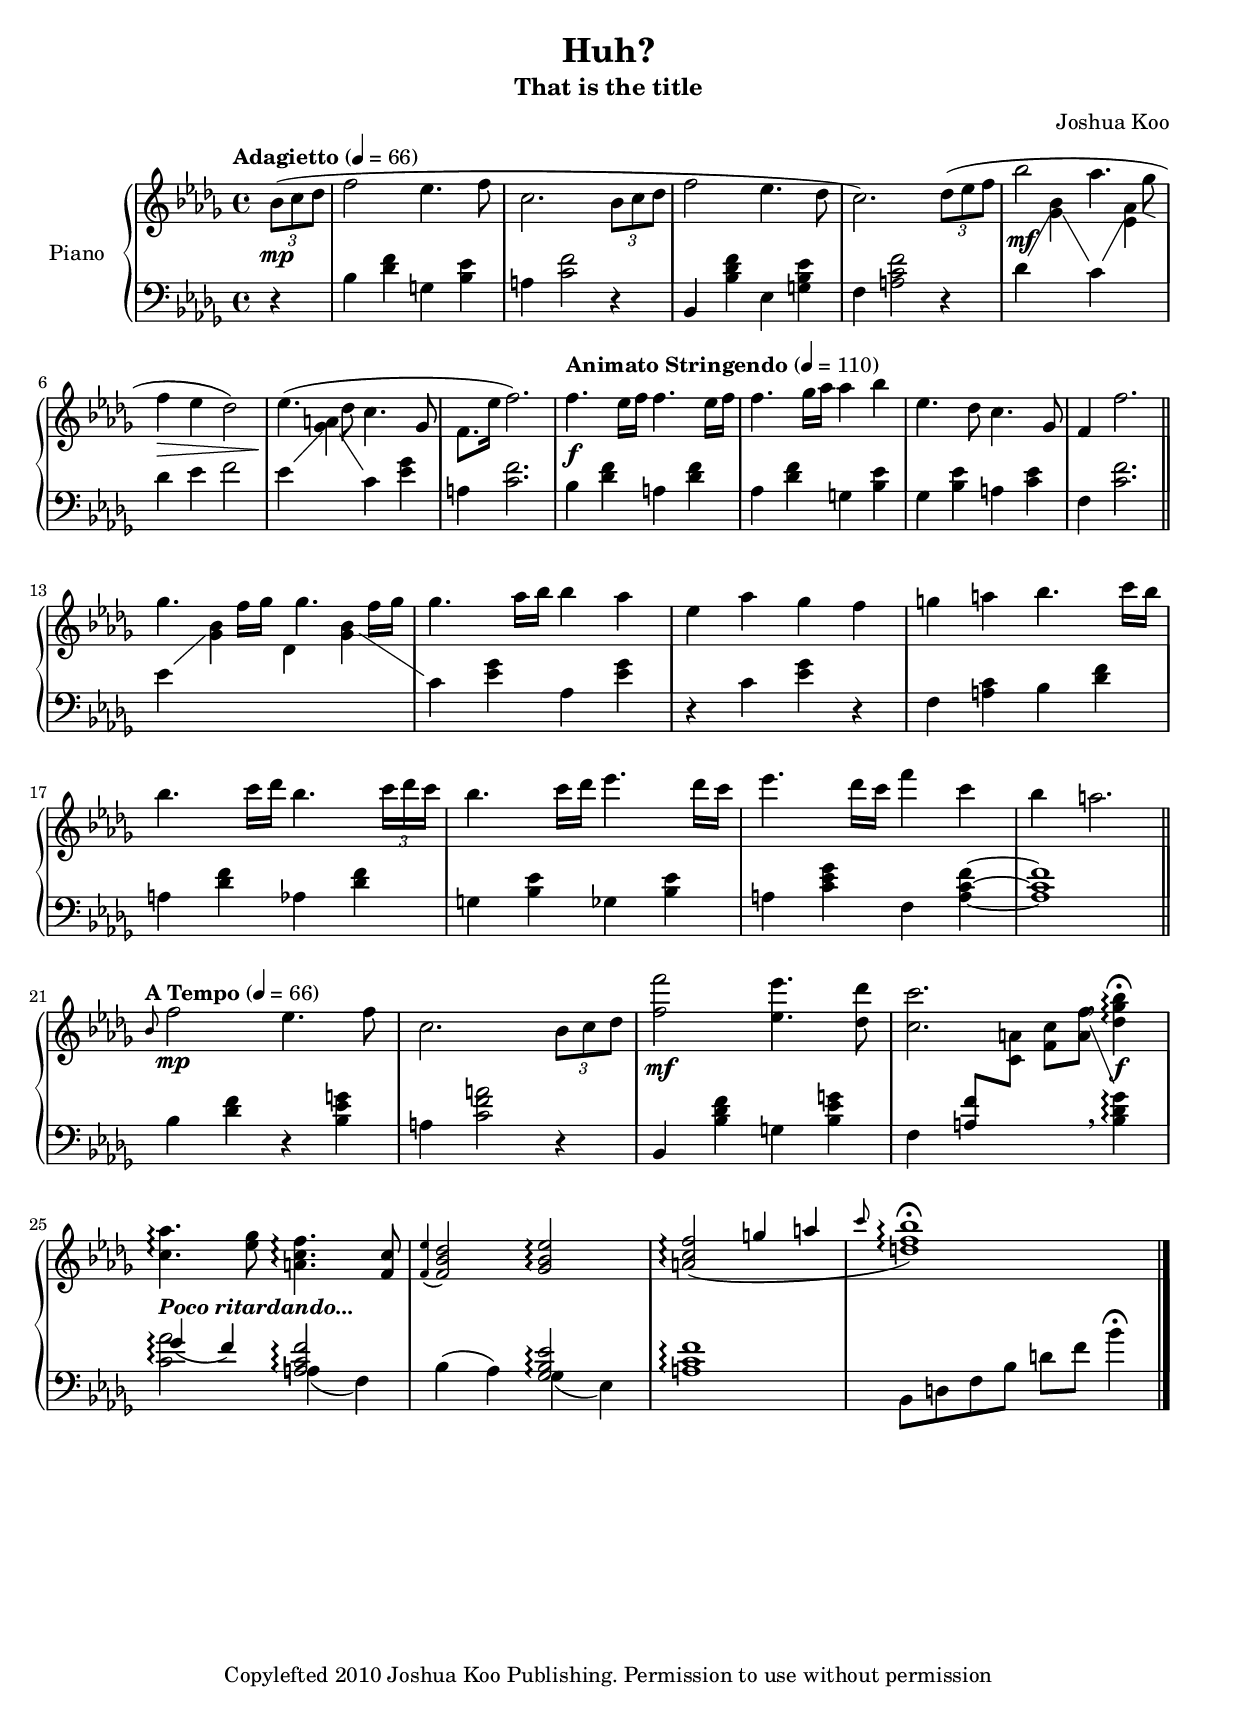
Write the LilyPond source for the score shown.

%=============================================
%   created by MuseScore Version: 0.9.6
%   Then edit by Joshua Koo zz85nus @ gmail.com
%          Tuesday, 23 February, 2010
%=============================================

\version "2.12.0"



#(set-default-paper-size "a4")

#(ly:set-option 'point-and-click #f)

\paper {
  line-width    = 190\mm
  left-margin   = 8\mm
  top-margin    = 8\mm
  bottom-margin = 8\mm
  %%indent = 0 \mm 
  %%set to ##t if your score is less than one page: 
  ragged-last-bottom = ##t 
  ragged-bottom = ##f  
  %% in orchestral scores you probably want the two bold slashes 
  %% separating the systems: so uncomment the following line: 
  %% system-separator-markup = \slashSeparator 
  }

\header {
title = "Huh?"
subtitle = "That is the title"
composer = "Joshua Koo"
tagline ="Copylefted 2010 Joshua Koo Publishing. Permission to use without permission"
}

PianoTreble = \relative c'{
    \set Staff.instrumentName = #""
    \set Staff.shortInstrumentName = #""
    \clef treble
    %staffkeysig
    \key des \major 
    %barkeysig: 
    \key des \major 
    %bartimesig: 
    \time 4/4 
    \partial 4
    \tempo "Adagietto" 4 = 66  \times 2/3{bes'8\mp( c des  }      | % 1
    f2 ees4. f8      | % 2
    c2. \times 2/3{bes8 c des  }      | % 3
    f2 ees4. des8      | % 4
    c2.) \times 2/3{des8( ees f  }      | % 5
    bes2\mf aes4. ges8      | % 6
    f4 \> ees des2)      | % 7
    ees4.( \! des8 c4. ges8      | % 8
    f8. ees'16 f2.)      | % 9 
    
    %4 = 110
    \tempo "Animato Stringendo" 4 = 110  f4. \f ees16 f f4. ees16 f      | % 10
    f4. ges16 aes aes4 bes      | % 11
    ees,4. des8 c4. ges8 
    |      % 12
   
   
    f4 f'2. \bar "||"      | % 13
      \break 
       \partial 4*4
    ges4. f16 ges ges4. f16 ges      | % 14
    ges4. aes16 bes bes4 aes      | % 15
    ees aes ges f      | % 16
    g a bes4. c16 bes      | % 17
    \break
    bes4. c16 des bes4. \times 2/3{c16 des c  }      | % 18
    bes4. c16 des ees4. des16 c      | % 19
    ees4. des16 c f4 c 
         | % 20
    bes4 a2.      | % 21
    \bar "||" \break
    %4 = 66
    \tempo "A Tempo" 4 = 66   \grace{\stemUp bes,8  } \stemNeutral f'2\mp ees4. f8      | % 22
    c2. \times 2/3 { bes8 c des }      | % 23
    <f f'>2\mf <ees ees'>4. <des des'>8      | % 24
    <c c'>2. \breathe \arpeggioNormal <des ges bes>4\arpeggio \fermata\f      | % 25
    \arpeggioNormal <c aes'>4. 
    \arpeggio  <ees ges>8 \arpeggioNormal <a, c f>4.\arpeggio  <f c'>8      | % 26
    \grace{\stemUp <f ees'>4( \arpeggioNormal  } <f bes des>2) \arpeggioNormal <ges bes ees>2\arpeggio      | % 27
     <a c f>2\arpeggio (  g'4 a     | % 28
    \grace{\stemUp c8 \arpeggioNormal  } \stemNeutral  <d, f bes>1\arpeggio\fermata )
     \bar "|." 
}% end of last bar in partorvoice

goup = {\change Staff=PianoUp \stemDown }
godown = { \change Staff=PianoDown \stemNeutral }


PianoBass = \relative c{
    \set Staff.instrumentName = #""
    \set Staff.shortInstrumentName = #""
    \clef bass
    
    \set followVoice = ##t 
    %%\set style = #'dotted-line
    %staffkeysig
    \key des \major 
    %barkeysig: 
    \key des \major 
    %bartimesig: 
    \time 4/4 
    \partial 4
    r4       | % 1
    bes' <des f> g, <bes ees>      | % 2
    a <c f>2 r4      | % 3
    bes, <bes' des f> ees, <g bes ees>      | % 4
    f <a c f>2 r4      | % 5 
    
    des  \goup <ges bes> \godown c, \goup <ees aes> \godown     | % 6
    des ees f2      | % 7
    ees4 \goup <ges a> \godown c, <ees ges>      | % 8
    a, <c f>2.      | % 9
    bes4 <des f> a <des f>      | % 10
    aes <des f> g, <bes ees>      | % 11
    ges <bes ees> a <c ees> 
         | % 12
    
         f,4 <c' f>2.  \bar "||"     | % 13
         \partial 4*4
         
        
    ees4  \goup <ges bes> des <ges bes>      | % 14
    \godown
    c, <ees ges> aes, <ees' ges>      | % 15
    r c <ees ges> r      | % 16
    f, <a c> bes <des f>      | % 17
    a <des f> aes <des f>      | % 18
    g, <bes ees> ges <bes ees>      | % 19
    a <c ees ges> f, <a c f>~ 
       | % 20
    <a c f>1        | % 21
    
    bes4 <des f> r <bes ees g>      | % 22
    a <c f a>2 r4      | % 23
    bes, <bes' des f> g <bes ees g>      | % 24
    
    \set followVoice = ##f
    f <a f'>8  \goup <c a'> <f c'> <a f'> \breathe \set followVoice = ##t \godown  \arpeggioNormal <bes, des ges>4\arpeggio       | % 25
    <<  \voiceOne \stemDown <c aes'>2\arpeggio ^\markup { \bold \italic "Poco ritardando..." }
    	\new Voice {   \voiceTwo  \stemUp ges'4(  f)  }
>>\oneVoice

 << \voiceOne  <a, c f>2\arpeggio \new Voice { \voiceTwo
    a4( f))}>> \oneVoice | % 26
    bes4( aes)
    << \voiceOne  <ges bes ees>2 \arpeggio  \new Voice { \voiceTwo
    ges4 ( ees)}>> \oneVoice     | % 27
     <a c f>1\arpeggio    | % 28
    bes,8 \arpeggioNormal d f bes d f bes4\fermata \bar "|." 
}% end of last bar in partorvoice


\score { 
	
	
	
    << 
        \context PianoStaff <<
        \set PianoStaff.instrumentName="Piano" 
            \context Staff = PianoUp << 
                \context Voice = PianoTreble \PianoTreble
                \set Staff.instrumentName = #""
                \set Staff.shortInstrumentName = #""
                \set PianoStaff.midiInstrument = #"acoustic grand"
            >>


            \context Staff = PianoDown << 
                \context Voice = PianoBass \PianoBass
                \set Staff.instrumentName = #""
                \set Staff.shortInstrumentName = #""
                \set PianoStaff.midiInstrument = #"acoustic grand"
            >>


        >> %end of PianoStaffA


      \set Score.skipBars = ##t
      %%\set Score.melismaBusyProperties = #'()
      %\override Score.BarNumber #'break-visibility = #end-of-line-invisible %%every bar is numbered.!!!
      %% remove previous line to get barnumbers only at beginning of system.
       #(set-accidental-style 'modern-cautionary)
      \set Score.markFormatter = #format-mark-box-letters %%boxed rehearsal-marks
       \override Score.TimeSignature #'style = #'() %%makes timesigs always numerical
      %% remove previous line to get cut-time/alla breve or common time 
      \set Score.pedalSustainStyle = #'mixed 
       %% make spanners comprise the note it end on, so that there is no doubt that this note is included.
       \override Score.TrillSpanner #'(bound-details right padding) = #-2
      \override Score.TextSpanner #'(bound-details right padding) = #-1
      %% Lilypond's normal textspanners are too weak:  
      \override Score.TextSpanner #'dash-period = #1
      \override Score.TextSpanner #'dash-fraction = #0.5
      %% lilypond chordname font, like mscore jazzfont, is both far too big and extremely ugly (olagunde@start.no):
      \override Score.ChordName #'font-family = #'roman 
      \override Score.ChordName #'font-size =#0 
      %% In my experience the normal thing in printed scores is maj7 and not the triangle. (olagunde):
      \set Score.majorSevenSymbol = \markup {maj7}
  >>

  %% Boosey and Hawkes, and Peters, have barlines spanning all staff-groups in a score,
  %% Eulenburg and Philharmonia, like Lilypond, have no barlines between staffgroups.
  %% If you want the Eulenburg/Lilypond style, comment out the following line:
  \layout {\context {\Score \consists Span_bar_engraver}}
  
  \midi {
	}
	
}%% end of score-block 

#(set-global-staff-size 18.5)
